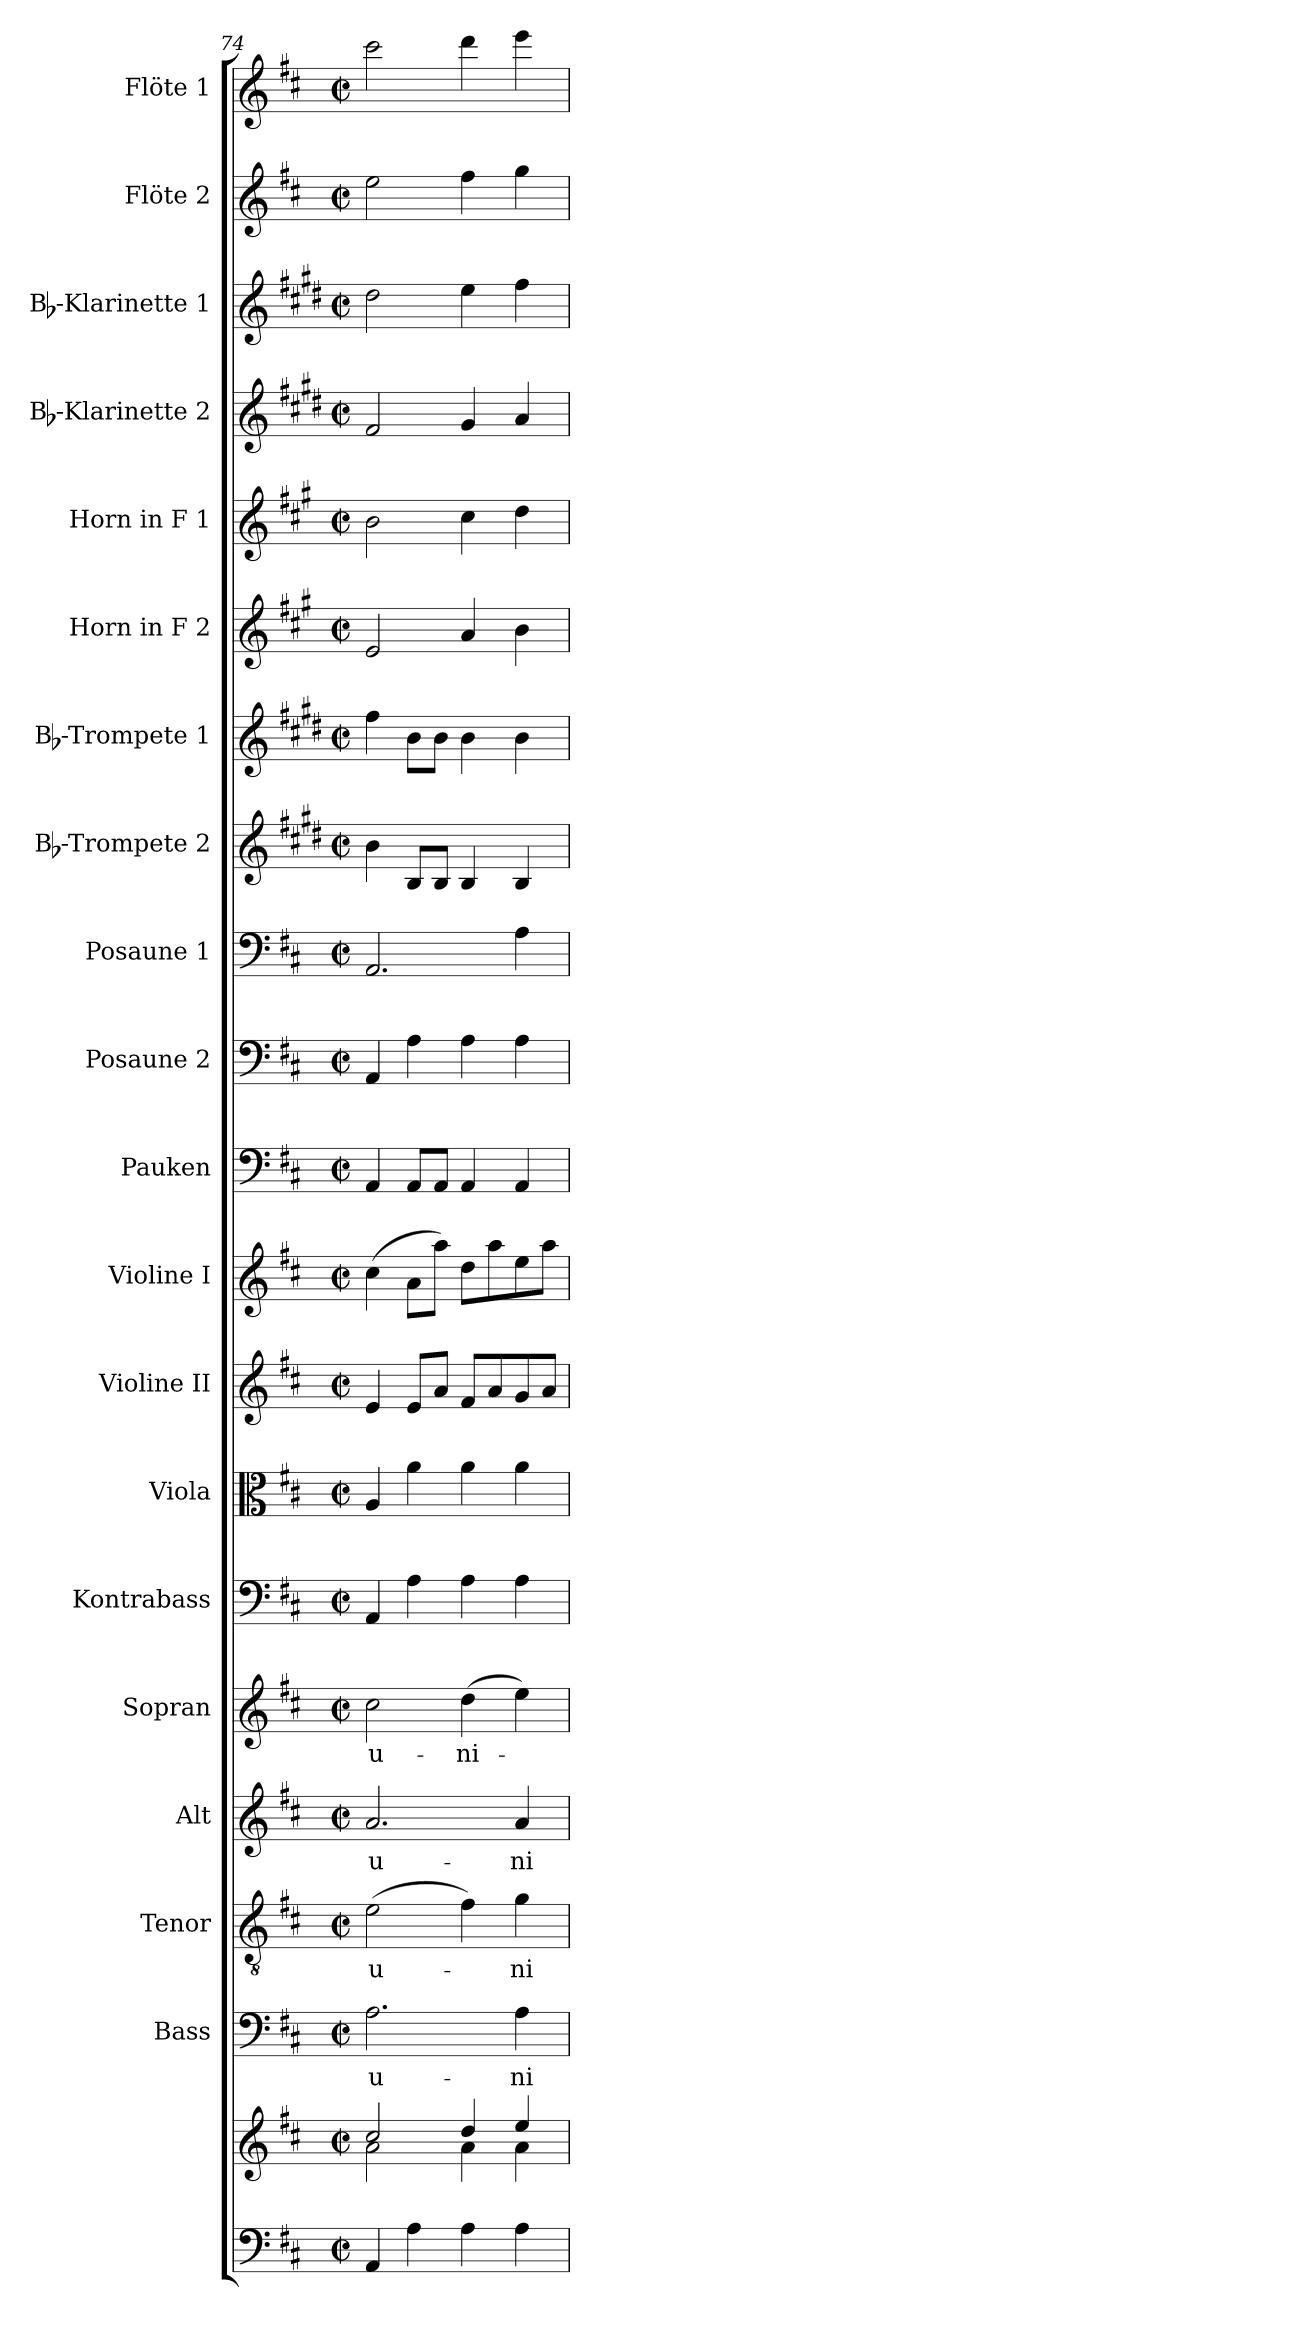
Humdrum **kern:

**kern	**kern	**kern	**text	**kern	**text	**kern	**text	**kern	**text	**kern	**kern	**kern	**kern	**kern	**kern	**kern	**kern	**kern	**kern	**kern	**kern	**kern	**kern	**kern
*part20	*part20	*part19	*part19	*part18	*part18	*part17	*part17	*part16	*part16	*part15	*part14	*part13	*part12	*part11	*part10	*part9	*part8	*part7	*part6	*part5	*part4	*part3	*part2	*part1
*staff21	*staff20	*staff19	*staff19	*staff18	*staff18	*staff17	*staff17	*staff16	*staff16	*staff15	*staff14	*staff13	*staff12	*staff11	*staff10	*staff9	*staff8	*staff7	*staff6	*staff5	*staff4	*staff3	*staff2	*staff1
*	*	*I"Bass	*	*I"Tenor	*	*I"Alt	*	*I"Sopran	*	*I"Kontrabass	*I"Viola	*I"Violine II	*I"Violine I	*I"Pauken	*I"Posaune 2	*I"Posaune 1	*I"Bb-Trompete 2	*I"Bb-Trompete 1	*I"Horn in F 2	*I"Horn in F 1	*I"Bb-Klarinette 2	*I"Bb-Klarinette 1	*I"Flöte 2	*I"Flöte 1
*	*	*I'B.	*	*I'T.	*	*I'A.	*	*I'S.	*	*I'Kb.	*I'Vla.	*I'Vl. II	*I'Vl. I	*I'Pk.	*I'Pos. 2	*I'Pos. 1	*I'Bb Trp. 2	*I'Bb Trp. 1	*	*	*I'Bb Kl. 2	*I'Bb Kl. 1	*I'Fl. 2	*I'Fl. 1
!!LO:PB:g=z
*clefF4	*clefG2	*clefF4	*	*clefGv2	*	*clefG2	*	*clefG2	*	*clefF4	*clefC3	*clefG2	*clefG2	*clefF4	*clefF4	*clefF4	*clefG2	*clefG2	*clefG2	*clefG2	*clefG2	*clefG2	*clefG2	*clefG2
*	*	*	*	*	*	*	*	*	*	*ITrd7c12	*	*	*	*	*	*	*ITrd1c2	*ITrd1c2	*ITrd4c7	*ITrd4c7	*ITrd1c2	*ITrd1c2	*	*
*k[f#c#]	*k[f#c#]	*k[f#c#]	*	*k[f#c#]	*	*k[f#c#]	*	*k[f#c#]	*	*k[f#c#]	*k[f#c#]	*k[f#c#]	*k[f#c#]	*k[f#c#]	*k[f#c#]	*k[f#c#]	*k[f#c#]	*k[f#c#]	*k[f#c#]	*k[f#c#]	*k[f#c#]	*k[f#c#]	*k[f#c#]	*k[f#c#]
*D:	*D:	*D:	*	*D:	*	*D:	*	*D:	*	*D:	*D:	*D:	*D:	*D:	*D:	*D:	*D:	*D:	*D:	*D:	*D:	*D:	*D:	*D:
*M2/2	*M2/2	*M2/2	*	*M2/2	*	*M2/2	*	*M2/2	*	*M2/2	*M2/2	*M2/2	*M2/2	*M2/2	*M2/2	*M2/2	*M2/2	*M2/2	*M2/2	*M2/2	*M2/2	*M2/2	*M2/2	*M2/2
*met(c|)	*met(c|)	*met(c|)	*	*met(c|)	*	*met(c|)	*	*met(c|)	*	*met(c|)	*met(c|)	*met(c|)	*met(c|)	*met(c|)	*met(c|)	*met(c|)	*met(c|)	*met(c|)	*met(c|)	*met(c|)	*met(c|)	*met(c|)	*met(c|)	*met(c|)
=74	=74	=74	=74	=74	=74	=74	=74	=74	=74	=74	=74	=74	=74	=74	=74	=74	=74	=74	=74	=74	=74	=74	=74	=74
*	*^	*	*	*	*	*	*	*	*	*	*	*	*	*	*	*	*	*	*	*	*	*	*	*
!	!	!	!	!LO:LY:b	!	!LO:LY:b	!	!LO:LY:b	!	!LO:LY:b	!	!	!	!	!	!	!	!	!	!	!	!	!	!	!
4AA/	2cc#/	2a\	2.A\	u-	(>2e\	u-	2.a/	u-	2cc#\	u-	4AAA/	4A/	4e/	(>4cc#\	4AA/	4AA/	2.AA/	4a\	4ee\	2A/	2e\	2e/	2cc#\	2ee\	2ccc#\
4A\	.	.	.	.	.	.	.	.	.	.	4AA\	4a\	8e/L	8a\L	8AA/L	4A\	.	8A/L	8a\L	.	.	.	.	.	.
.	.	.	.	.	.	.	.	.	.	.	.	.	8a/J	8aa\J)	8AA/J	.	.	8A/J	8a\J	.	.	.	.	.	.
!	!	!	!	!	!	!	!	!	!	!LO:LY:b	!	!	!	!	!	!	!	!	!	!	!	!	!	!	!
4A\	4dd/	4a\	.	.	4f#\)	.	.	.	(>4dd\	-ni-	4AA\	4a\	8f#/L	8dd\L	4AA/	4A\	.	4A/	4a\	4d/	4f#\	4f#/	4dd\	4ff#\	4ddd\
.	.	.	.	.	.	.	.	.	.	.	.	.	8a/	8aa\	.	.	.	.	.	.	.	.	.	.	.
!	!	!	!	!LO:LY:b	!	!LO:LY:b	!	!LO:LY:b	!	!	!	!	!	!	!	!	!	!	!	!	!	!	!	!	!
4A\	4ee/	4a\	4A\	-ni-	4g\	-ni-	4a/	-ni-	4ee\)	.	4AA\	4a\	8g/	8ee\	4AA/	4A\	4A\	4A/	4a\	4e\	4g\	4g/	4ee\	4gg\	4eee\
.	.	.	.	.	.	.	.	.	.	.	.	.	8a/J	8aa\J	.	.	.	.	.	.	.	.	.	.	.
*	*v	*v	*	*	*	*	*	*	*	*	*	*	*	*	*	*	*	*	*	*	*	*	*	*	*
=	=	=	=	=	=	=	=	=	=	=	=	=	=	=	=	=	=	=	=	=	=	=	=	=
*-	*-	*-	*-	*-	*-	*-	*-	*-	*-	*-	*-	*-	*-	*-	*-	*-	*-	*-	*-	*-	*-	*-	*-	*-
